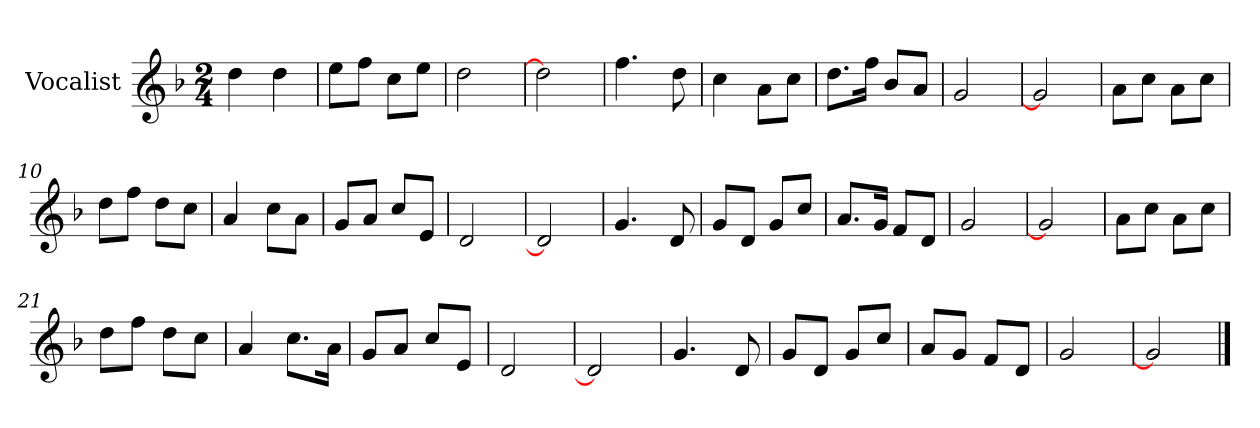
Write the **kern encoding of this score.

**kern
*part1
*staff1
*I"Vocalist
*k[b-]
*F:
*M2/4
=
4dd
4dd
=1
8eeL
8ffJ
8ccL
8eeJ
=2
2dd
=3
2dd]
=4
4.ff
8dd
=5
4cc
8aL
8ccJ
=6
8.ddL
16ffJk
8b-L
8aJ
=7
2g
=8
2g]
=9
8aL
8ccJ
8aL
8ccJ
=10
8ddL
8ffJ
8ddL
8ccJ
=11
4a
8ccL
8aJ
=12
8gL
8aJ
8ccL
8eJ
=13
2d
=14
2d]
=15
4.g
8d
=16
8gL
8dJ
8gL
8ccJ
=17
8.aL
16gJk
8fL
8dJ
=18
2g
=19
2g]
=20
8aL
8ccJ
8aL
8ccJ
=21
8ddL
8ffJ
8ddL
8ccJ
=22
4a
8.ccL
16aJk
=23
8gL
8aJ
8ccL
8eJ
=24
2d
=25
2d]
=26
4.g
8d
=27
8gL
8dJ
8gL
8ccJ
=28
8aL
8gJ
8fL
8dJ
=29
2g
=30
2g]
==
*-
